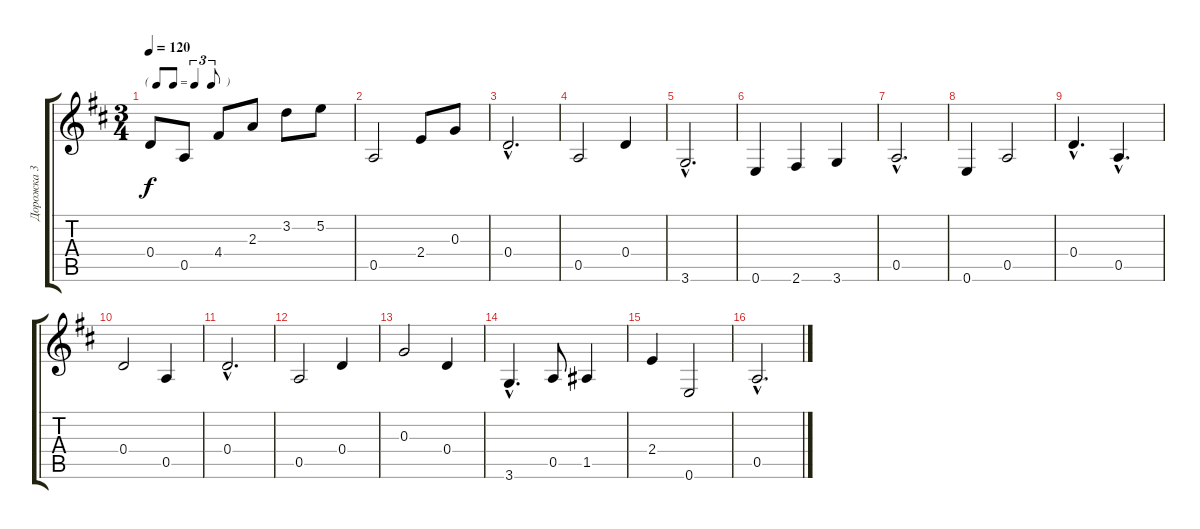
\track ("Дорожка 3" "Дорожка 3") {instrument acousticguitarnylon}
\staff {score tabs}
\tuning (E4 B3 G3 D3 A2 E2) {hide}
\ts (3 4)
\tf triplet8th
\tempo 120
\clef g2
\ks d
0.4.8{dy f} 0.5.8 4.4.8 2.3.8 3.2.8 5.2.8 |
0.5.2 2.4.8 0.3.8 |
0.4{hac}.2{d} |
0.5.2 0.4.4 |
3.6{hac}.2{d} |
0.6.4 2.6.4 3.6.4 |
0.5{hac}.2{d} |
0.6.4 0.5.2 |
0.4{hac}.4{d} 0.5{hac}.4{d} |
0.4.2 0.5.4 |
0.4{hac}.2{d} |
0.5.2 0.4.4 |
0.3.2 0.4.4 |
3.6{hac}.4{d} 0.5.8 1.5.4 |
2.4.4 0.6.2 |
0.5{hac}.2{d}
